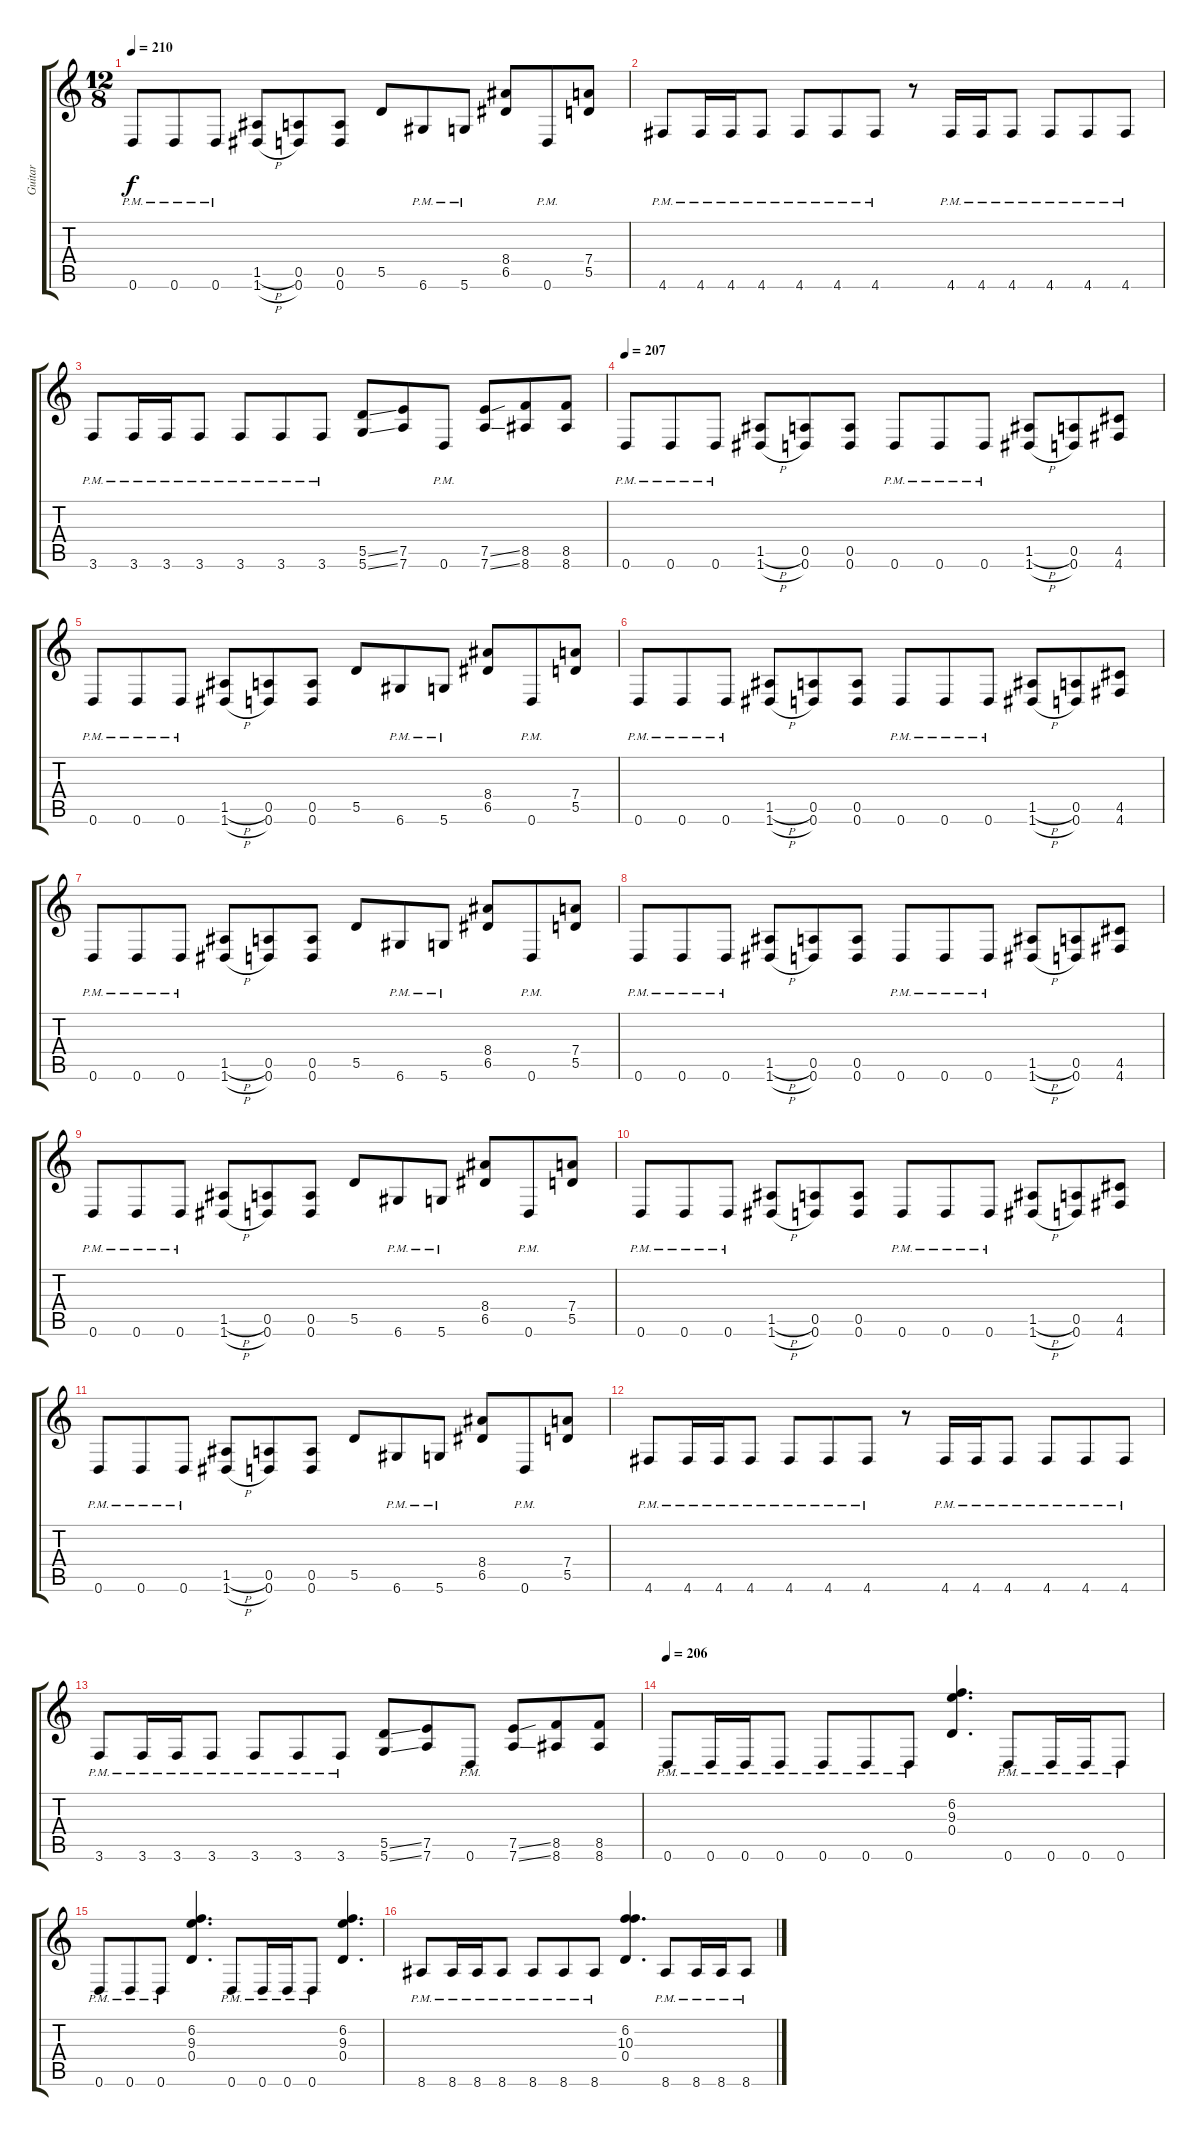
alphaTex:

\track ("Guitar" "Guitar") {instrument distortionguitar}
\staff {score tabs}
\tuning (E4 B3 G3 D3 A2 D2) {hide}
\ts (12 8)
\tempo 210
\clef g2
\ks c
0.6{pm}.8{dy f} 0.6{pm}.8 0.6{pm}.8 (1.5{h} 1.6{h}).8 (0.5 0.6).8 (0.5 0.6).8 5.5.8 6.6{pm}.8 5.6{pm}.8 (8.4 6.5).8 0.6{pm}.8 (7.4 5.5).8 |
4.6{pm}.8 4.6{pm}.16 4.6{pm}.16 4.6{pm}.8 4.6{pm}.8 4.6{pm}.8 4.6{pm}.8 r.8 4.6{pm}.16 4.6{pm}.16 4.6{pm}.8 4.6{pm}.8 4.6{pm}.8 4.6{pm}.8 |
3.6{pm}.8 3.6{pm}.16 3.6{pm}.16 3.6{pm}.8 3.6{pm}.8 3.6{pm}.8 3.6{pm}.8 (5.5{ss} 5.6{ss}).8 (7.5 7.6).8 0.6{pm}.8 (7.5{ss} 7.6{ss}).8 (8.5 8.6).8 (8.5 8.6).8 |
\tempo 207
0.6{pm}.8 0.6{pm}.8 0.6{pm}.8 (1.5{h} 1.6{h}).8 (0.5 0.6).8 (0.5 0.6).8 0.6{pm}.8 0.6{pm}.8 0.6{pm}.8 (1.5{h} 1.6{h}).8 (0.5 0.6).8 (4.5 4.6).8 |
0.6{pm}.8 0.6{pm}.8 0.6{pm}.8 (1.5{h} 1.6{h}).8 (0.5 0.6).8 (0.5 0.6).8 5.5.8 6.6{pm}.8 5.6{pm}.8 (8.4 6.5).8 0.6{pm}.8 (7.4 5.5).8 |
0.6{pm}.8 0.6{pm}.8 0.6{pm}.8 (1.5{h} 1.6{h}).8 (0.5 0.6).8 (0.5 0.6).8 0.6{pm}.8 0.6{pm}.8 0.6{pm}.8 (1.5{h} 1.6{h}).8 (0.5 0.6).8 (4.5 4.6).8 |
0.6{pm}.8 0.6{pm}.8 0.6{pm}.8 (1.5{h} 1.6{h}).8 (0.5 0.6).8 (0.5 0.6).8 5.5.8 6.6{pm}.8 5.6{pm}.8 (8.4 6.5).8 0.6{pm}.8 (7.4 5.5).8 |
0.6{pm}.8 0.6{pm}.8 0.6{pm}.8 (1.5{h} 1.6{h}).8 (0.5 0.6).8 (0.5 0.6).8 0.6{pm}.8 0.6{pm}.8 0.6{pm}.8 (1.5{h} 1.6{h}).8 (0.5 0.6).8 (4.5 4.6).8 |
0.6{pm}.8 0.6{pm}.8 0.6{pm}.8 (1.5{h} 1.6{h}).8 (0.5 0.6).8 (0.5 0.6).8 5.5.8 6.6{pm}.8 5.6{pm}.8 (8.4 6.5).8 0.6{pm}.8 (7.4 5.5).8 |
0.6{pm}.8 0.6{pm}.8 0.6{pm}.8 (1.5{h} 1.6{h}).8 (0.5 0.6).8 (0.5 0.6).8 0.6{pm}.8 0.6{pm}.8 0.6{pm}.8 (1.5{h} 1.6{h}).8 (0.5 0.6).8 (4.5 4.6).8 |
0.6{pm}.8 0.6{pm}.8 0.6{pm}.8 (1.5{h} 1.6{h}).8 (0.5 0.6).8 (0.5 0.6).8 5.5.8 6.6{pm}.8 5.6{pm}.8 (8.4 6.5).8 0.6{pm}.8 (7.4 5.5).8 |
4.6{pm}.8 4.6{pm}.16 4.6{pm}.16 4.6{pm}.8 4.6{pm}.8 4.6{pm}.8 4.6{pm}.8 r.8 4.6{pm}.16 4.6{pm}.16 4.6{pm}.8 4.6{pm}.8 4.6{pm}.8 4.6{pm}.8 |
3.6{pm}.8 3.6{pm}.16 3.6{pm}.16 3.6{pm}.8 3.6{pm}.8 3.6{pm}.8 3.6{pm}.8 (5.5{ss} 5.6{ss}).8 (7.5 7.6).8 0.6{pm}.8 (7.5{ss} 7.6{ss}).8 (8.5 8.6).8 (8.5 8.6).8 |
\tempo 206
0.6{pm}.8 0.6{pm}.16 0.6{pm}.16 0.6{pm}.8 0.6{pm}.8 0.6{pm}.8 0.6{pm}.8 (6.2 9.3 0.4).4{d} 0.6{pm}.8 0.6{pm}.16 0.6{pm}.16 0.6{pm}.8 |
0.6{pm}.8 0.6{pm}.8 0.6{pm}.8 (6.2 9.3 0.4).4{d} 0.6{pm}.8 0.6{pm}.16 0.6{pm}.16 0.6{pm}.8 (6.2 9.3 0.4).4{d} |
8.6{pm}.8 8.6{pm}.16 8.6{pm}.16 8.6{pm}.8 8.6{pm}.8 8.6{pm}.8 8.6{pm}.8 (6.2 10.3 0.4).4{d} 8.6{pm}.8 8.6{pm}.16 8.6{pm}.16 8.6{pm}.8
